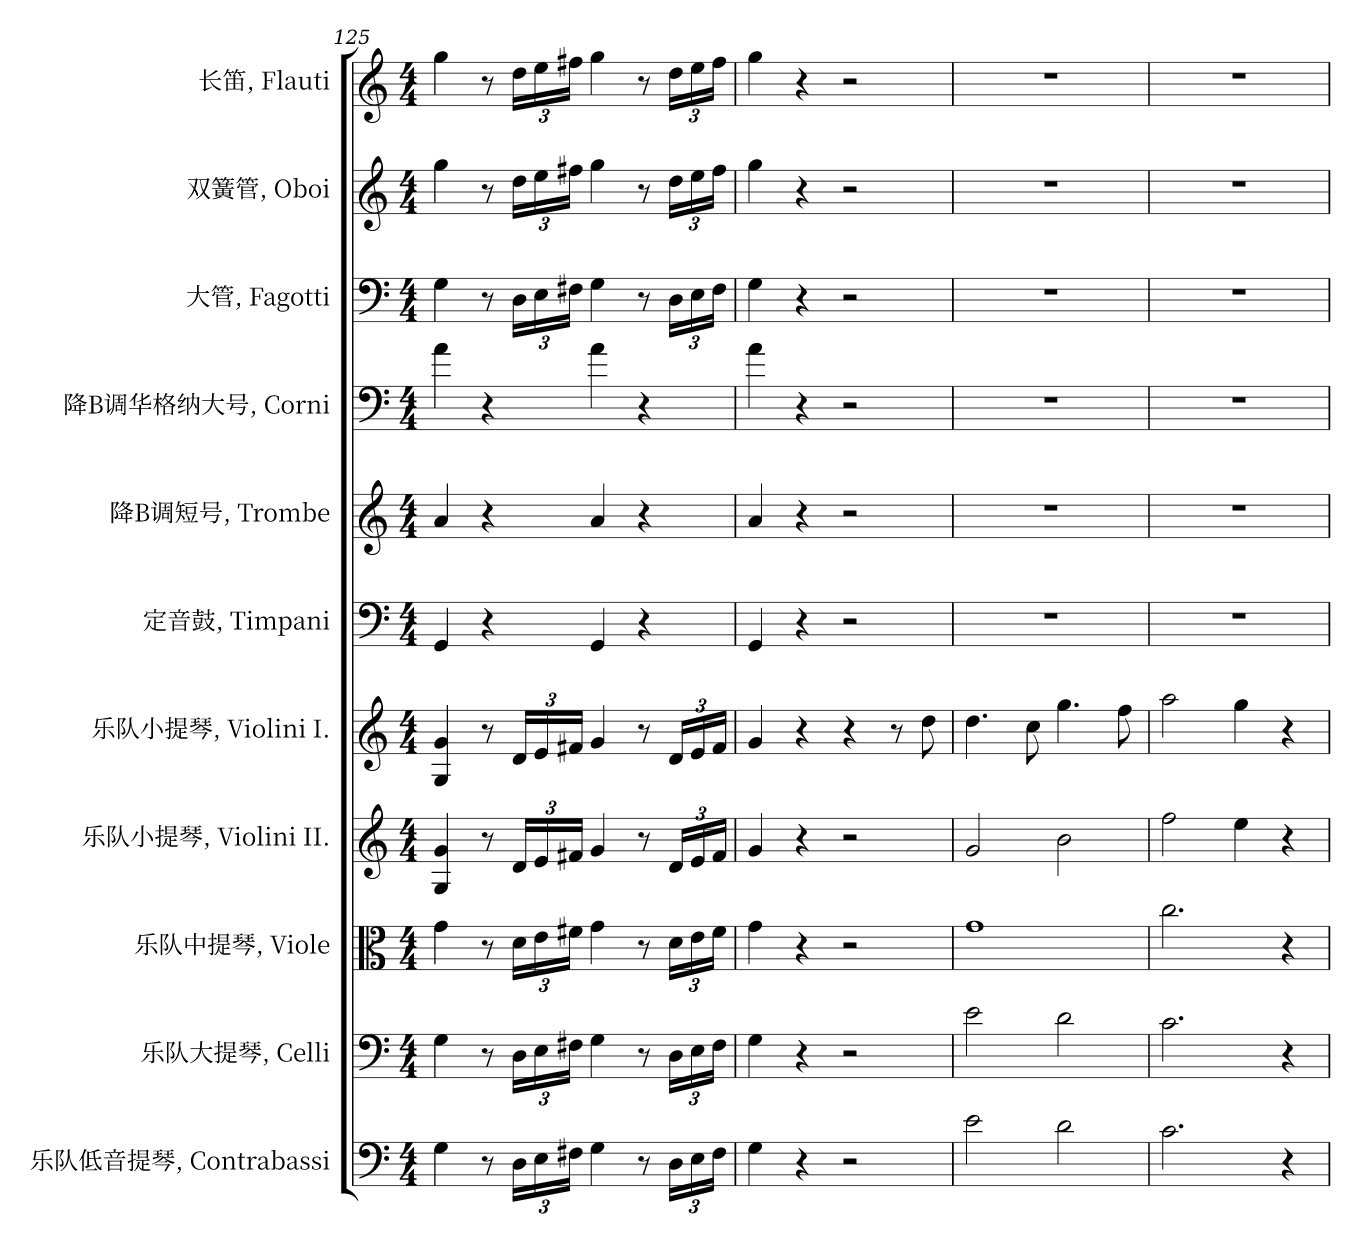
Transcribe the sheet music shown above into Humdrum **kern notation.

**kern	**kern	**kern	**kern	**kern	**kern	**kern	**kern	**kern	**kern	**kern
*part11	*part10	*part9	*part8	*part7	*part6	*part5	*part4	*part3	*part2	*part1
*staff11	*staff10	*staff9	*staff8	*staff7	*staff6	*staff5	*staff4	*staff3	*staff2	*staff1
*I"乐队低音提琴, Contrabassi	*I"乐队大提琴, Celli	*I"乐队中提琴, Viole	*I"乐队小提琴, Violini II.	*I"乐队小提琴, Violini I.	*I"定音鼓, Timpani	*I"降B调短号, Trombe	*I"降B调华格纳大号, Corni	*I"大管, Fagotti	*I"双簧管, Oboi	*I"长笛, Flauti
*I'Cbs.	*	*	*	*	*I'Timp.	*	*	*	*I'Ob.	*I'Fl.
*clefF4	*clefF4	*clefC3	*clefG2	*clefG2	*clefF4	*clefG2	*clefF4	*clefF4	*clefG2	*clefG2
*ITrd7c12	*	*	*	*	*	*ITrd1c2	*ITrd1c2	*	*	*
*k[]	*k[]	*k[]	*k[]	*k[]	*k[]	*k[b-e-]	*k[b-e-]	*k[]	*k[]	*k[]
*M4/4	*M4/4	*M4/4	*M4/4	*M4/4	*M4/4	*M4/4	*M4/4	*M4/4	*M4/4	*M4/4
=125	=125	=125	=125	=125	=125	=125	=125	=125	=125	=125
4GG\	4G\	4g\	4G/ 4g/	4G/ 4g/	4GG/	4g/	4g\	4G\	4gg\	4gg\
8r	8r	8r	8r	8r	4r	4r	4r	8r	8r	8r
*Xbrackettup	*Xbrackettup	*Xbrackettup	*Xbrackettup	*Xbrackettup	*	*	*	*Xbrackettup	*Xbrackettup	*Xbrackettup
24DD\LL	24D\LL	24d\LL	24d/LL	24d/LL	.	.	.	24D\LL	24dd\LL	24dd\LL
24EE\	24E\	24e\	24e/	24e/	.	.	.	24E\	24ee\	24ee\
24FF#X\JJ	24F#X\JJ	24f#X\JJ	24f#X/JJ	24f#X/JJ	.	.	.	24F#X\JJ	24ff#X\JJ	24ff#X\JJ
4GG\	4G\	4g\	4g/	4g/	4GG/	4g/	4g\	4G\	4gg\	4gg\
8r	8r	8r	8r	8r	4r	4r	4r	8r	8r	8r
24DD\LL	24D\LL	24d\LL	24d/LL	24d/LL	.	.	.	24D\LL	24dd\LL	24dd\LL
24EE\	24E\	24e\	24e/	24e/	.	.	.	24E\	24ee\	24ee\
24FF#\JJ	24F#\JJ	24f#\JJ	24f#/JJ	24f#/JJ	.	.	.	24F#\JJ	24ff#\JJ	24ff#\JJ
!!LO:PB:g=z
=126	=126	=126	=126	=126	=126	=126	=126	=126	=126	=126
4GG\	4G\	4g\	4g/	4g/	4GG/	4g/	4g\	4G\	4gg\	4gg\
4r	4r	4r	4r	4r	4r	4r	4r	4r	4r	4r
2r	2r	2r	2r	4r	2r	2r	2r	2r	2r	2r
.	.	.	.	8r	.	.	.	.	.	.
.	.	.	.	8dd\	.	.	.	.	.	.
=127	=127	=127	=127	=127	=127	=127	=127	=127	=127	=127
2E\	2e\	1g	2g/	4.dd\	1r	1r	1r	1r	1r	1r
.	.	.	.	8cc\	.	.	.	.	.	.
2D\	2d\	.	2b\	4.gg\	.	.	.	.	.	.
.	.	.	.	8ff\	.	.	.	.	.	.
=128	=128	=128	=128	=128	=128	=128	=128	=128	=128	=128
2.C\	2.c\	2.cc\	2ff\	2aa\	1r	1r	1r	1r	1r	1r
.	.	.	4ee\	4gg\	.	.	.	.	.	.
4r	4r	4r	4r	4r	.	.	.	.	.	.
=	=	=	=	=	=	=	=	=	=	=
*-	*-	*-	*-	*-	*-	*-	*-	*-	*-	*-
